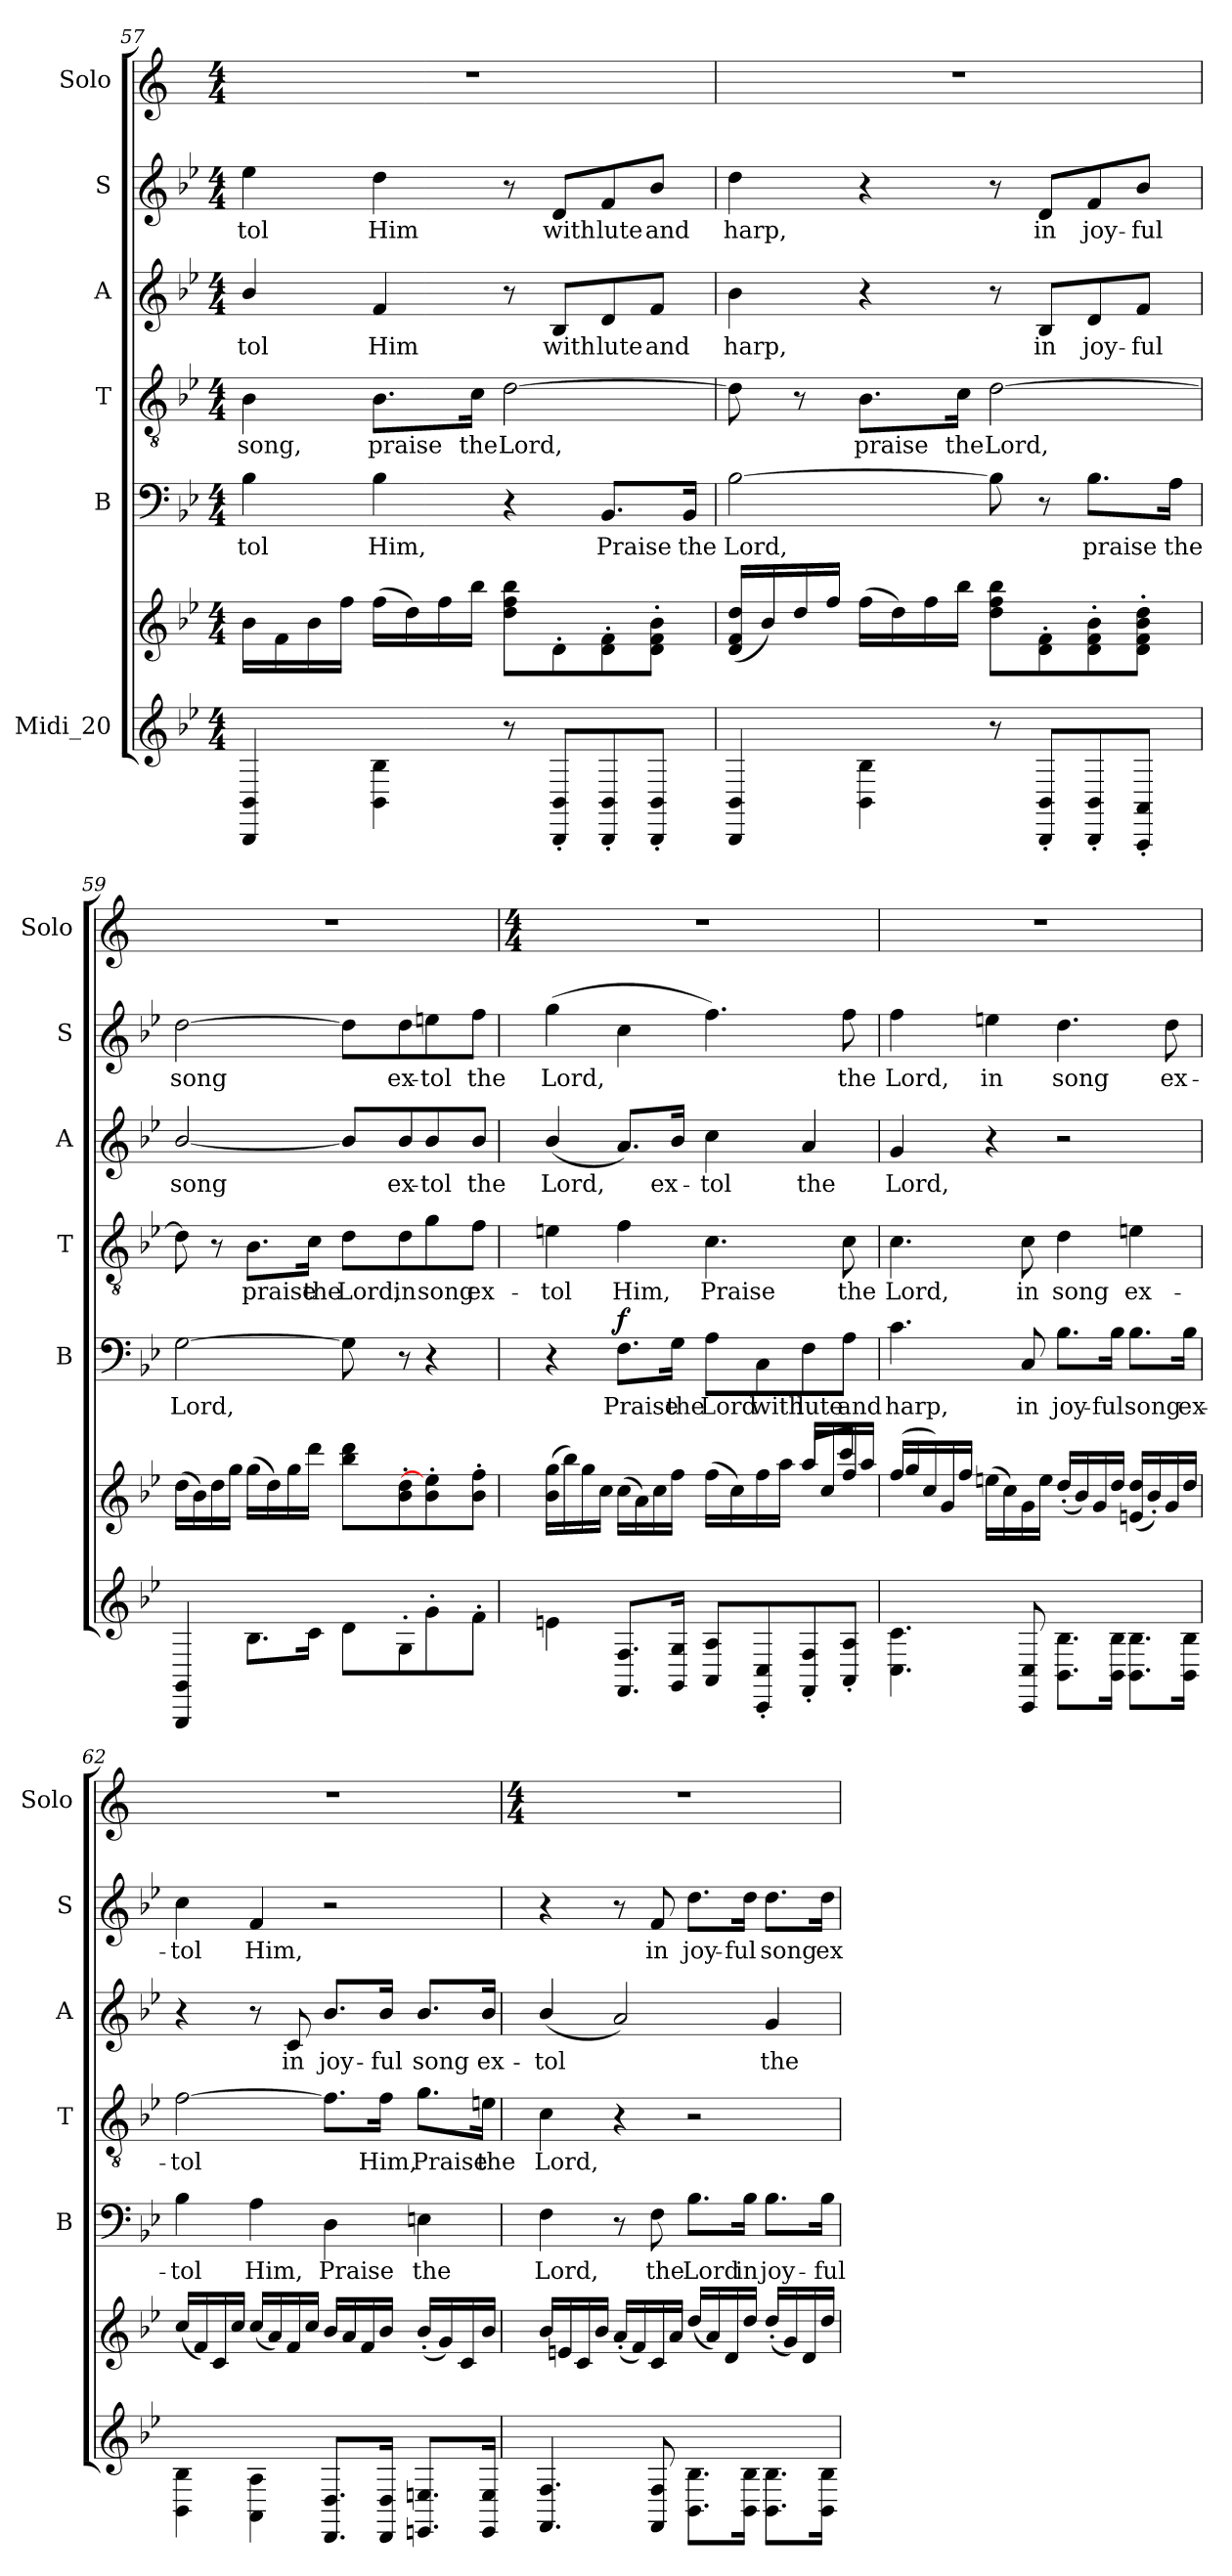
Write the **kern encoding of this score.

**kern	**kern	**kern	**text	**dynam	**kern	**text	**kern	**text	**kern	**text	**kern
*part6	*part6	*part5	*part5	*part5	*part4	*part4	*part3	*part3	*part2	*part2	*part1
*staff7	*staff6	*staff5	*staff5	*staff5	*staff4	*staff4	*staff3	*staff3	*staff2	*staff2	*staff1
*I"Midi_20	*	*I"B	*	*	*I"T	*	*I"A	*	*I"S	*	*I"Solo
*	*	*I'B	*	*	*I'T	*	*I'A	*	*I'S	*	*I'Solo
!!LO:LB:g=z
*clefG2	*clefG2	*clefF4	*	*	*clefGv2	*	*clefG2	*	*clefG2	*	*clefG2
*k[b-e-]	*k[b-e-]	*k[b-e-]	*	*	*k[b-e-]	*	*k[b-e-]	*	*k[b-e-]	*	*k[]
*M4/4	*M4/4	*M4/4	*	*	*M4/4	*	*M4/4	*	*M4/4	*	*M4/4
=57	=57	=57	=57	=57	=57	=57	=57	=57	=57	=57	=57
!	!	!	!LO:LY:b	!	!	!LO:LY:b	!	!LO:LY:b	!	!LO:LY:b	!
4BBB-/ 4BB-/	16b-\LL	4B-\	-tol	.	4B-\	song,	4b-/	-tol	4ee-\	-tol	1r
.	16f\	.	.	.	.	.	.	.	.	.	.
.	16b-\	.	.	.	.	.	.	.	.	.	.
.	16ff\JJ	.	.	.	.	.	.	.	.	.	.
!	!	!	!LO:LY:b	!	!	!LO:LY:b	!	!LO:LY:b	!	!LO:LY:b	!
4BB-\ 4B-\	(>16ff\LL	4B-\	Him,	.	8.B-\L	praise	4f/	Him	4dd\	Him	.
.	16dd\)	.	.	.	.	.	.	.	.	.	.
.	16ff\	.	.	.	.	.	.	.	.	.	.
!	!	!	!	!	!	!LO:LY:b	!	!	!	!	!
.	16bb-\JJ	.	.	.	16c\Jk	the	.	.	.	.	.
!	!	!	!	!	!	!LO:LY:b	!	!	!	!	!
8r	8dd\ 8ff\ 8bb-\L	4r	.	.	[2d\	Lord,	8r	.	8r	.	.
!	!	!	!	!	!	!	!	!LO:LY:b	!	!LO:LY:b	!
8BBB-/' 8BB-/'L	8d'\	.	.	.	.	.	8B-/L	with	8d/L	with	.
!	!	!	!LO:LY:b	!	!	!	!	!LO:LY:b	!	!LO:LY:b	!
8BBB-/' 8BB-/'	8d\' 8f\'	8.BB-/L	Praise	.	.	.	8d/	lute	8f/	lute	.
!	!	!	!	!	!	!	!	!LO:LY:b	!	!LO:LY:b	!
8BBB-/' 8BB-/'J	8d\' 8f\' 8b-\'J	.	.	.	.	.	8f/J	and	8b-/J	and	.
!	!	!	!LO:LY:b	!	!	!	!	!	!	!	!
.	.	16BB-/Jk	the	.	.	.	.	.	.	.	.
=58	=58	=58	=58	=58	=58	=58	=58	=58	=58	=58	=58
!	!	!	!LO:LY:b	!	!	!	!	!LO:LY:b	!	!LO:LY:b	!
4BBB-/ 4BB-/	(<16d/ 16f/ 16dd/LL	[2B-\	Lord,	.	8d\]	.	4b-\	harp,	4dd\	harp,	1r
.	16b-/)	.	.	.	.	.	.	.	.	.	.
.	16dd/	.	.	.	8r	.	.	.	.	.	.
.	16ff/JJ	.	.	.	.	.	.	.	.	.	.
!	!	!	!	!	!	!LO:LY:b	!	!	!	!	!
4BB-\ 4B-\	(>16ff\LL	.	.	.	8.B-\L	praise	4r	.	4r	.	.
.	16dd\)	.	.	.	.	.	.	.	.	.	.
.	16ff\	.	.	.	.	.	.	.	.	.	.
!	!	!	!	!	!	!LO:LY:b	!	!	!	!	!
.	16bb-\JJ	.	.	.	16c\Jk	the	.	.	.	.	.
!	!	!	!	!	!	!LO:LY:b	!	!	!	!	!
8r	8dd\ 8ff\ 8bb-\L	8B-\]	.	.	[2d\	Lord,	8r	.	8r	.	.
!	!	!	!	!	!	!	!	!LO:LY:b	!	!LO:LY:b	!
8BBB-/' 8BB-/'L	8d\' 8f\'	8r	.	.	.	.	8B-/L	in	8d/L	in	.
!	!	!	!LO:LY:b	!	!	!	!	!LO:LY:b	!	!LO:LY:b	!
8BBB-/' 8BB-/'	8d\' 8f\' 8b-\'	8.B-\L	praise	.	.	.	8d/	joy-	8f/	joy-	.
!	!	!	!	!	!	!	!	!LO:LY:b	!	!LO:LY:b	!
8AAA/' 8AA/'J	8d\' 8f\' 8b-\' 8dd\'J	.	.	.	.	.	8f/J	-ful	8b-/J	-ful	.
!	!	!	!LO:LY:b	!	!	!	!	!	!	!	!
.	.	16A\Jk	the	.	.	.	.	.	.	.	.
=59	=59	=59	=59	=59	=59	=59	=59	=59	=59	=59	=59
!	!	!	!LO:LY:b	!	!	!	!	!LO:LY:b	!	!LO:LY:b	!
4GGG/ 4GG/	(>16dd\LL	[2G\	Lord,	.	8d\]	.	[2b-/	song	[2dd\	song	1r
.	16b-\)	.	.	.	.	.	.	.	.	.	.
.	16dd\	.	.	.	8r	.	.	.	.	.	.
.	16gg\JJ	.	.	.	.	.	.	.	.	.	.
!	!	!	!	!	!	!LO:LY:b	!	!	!	!	!
8.B-\L	(>16gg\LL	.	.	.	8.B-\L	praise	.	.	.	.	.
.	16dd\)	.	.	.	.	.	.	.	.	.	.
.	16gg\	.	.	.	.	.	.	.	.	.	.
!	!	!	!	!	!	!LO:LY:b	!	!	!	!	!
16c\Jk	16ddd\JJ	.	.	.	16c\Jk	the	.	.	.	.	.
!	!	!	!	!	!	!LO:LY:b	!	!	!	!	!
8d\L	8bb-\ 8ddd\L	8G\]	.	.	8d\L	Lord,	8b-/L]	.	8dd\L]	.	.
!	!	!	!	!	!	!LO:LY:b	!	!LO:LY:b	!	!LO:LY:b	!
8G'\	8b-\' 8dd\'	8r	.	.	8d\	in	8b-/	ex-	8dd\	ex-	.
!	!	!	!	!	!	!LO:LY:b	!	!LO:LY:b	!	!LO:LY:b	!
8g'\	8b-\' 8ee\]'	4r	.	.	8g\	song	8b-/	-tol	8een\	-tol	.
!	!	!	!	!	!	!LO:LY:b	!	!LO:LY:b	!	!LO:LY:b	!
8f'\J	8b-\' 8ff\'J	.	.	.	8f\J	ex-	8b-/J	the	8ff\J	the	.
!!LO:PB:g=z
=60	=60	=60	=60	=60	=60	=60	=60	=60	=60	=60	=60
*	*	*	*	*	*	*	*	*	*	*	*M4/4
*	*^	*	*	*	*	*	*	*	*	*	*
!	!	!	!	!	!	!	!LO:LY:b	!	!LO:LY:b	!	!LO:LY:b	!
4en\	(>16b-\ 16gg\LL	2ryy	4r	.	.	4en\	-tol	(<4b-/	Lord,	(>4gg\	Lord,	1r
.	16bb-\)	.	.	.	.	.	.	.	.	.	.	.
.	16gg\	.	.	.	.	.	.	.	.	.	.	.
.	16cc\JJ	.	.	.	.	.	.	.	.	.	.	.
!	!	!	!	!LO:LY:b	!LO:DY:b	!	!LO:LY:b	!	!	!	!	!
8.FF/ 8.F/L	(>16cc\LL	.	8.F\L	Praise	f	4f\	Him,	8.a/L)	.	4cc\	.	.
.	16a\)	.	.	.	.	.	.	.	.	.	.	.
.	16cc\	.	.	.	.	.	.	.	.	.	.	.
!	!	!	!	!LO:LY:b	!	!	!	!	!LO:LY:b	!	!	!
16GG/ 16G/Jk	16ff\JJ	.	16G\Jk	the	.	.	.	16b-/Jk	ex-	.	.	.
!	!	!	!	!LO:LY:b	!	!	!LO:LY:b	!	!LO:LY:b	!	!	!
8AA/ 8A/L	(<16ff\LL	4ryy	8A\L	Lord	.	4.c\	Praise	4cc\	-tol	4.ff\)	.	.
.	16cc\)	.	.	.	.	.	.	.	.	.	.	.
!	!	!	!	!LO:LY:b	!	!	!	!	!	!	!	!
8CC/' 8C/'	16ff\	.	8C\	with	.	.	.	.	.	.	.	.
.	16aa\JJ	.	.	.	.	.	.	.	.	.	.	.
!	!	!	!	!LO:LY:b	!	!	!	!	!LO:LY:b	!	!	!
8FF/' 8F/'	16aa/LL	8aa/L	8F\	lute	.	.	.	4a/	the	.	.	.
.	16cc/	.	.	.	.	.	.	.	.	.	.	.
!	!	!	!	!LO:LY:b	!	!	!LO:LY:b	!	!	!	!LO:LY:b	!
8AA/' 8A/'J	16ff/	8ccc/J	8A\J	and	.	8c\	the	.	.	8ff\	the	.
.	16aa/JJ	.	.	.	.	.	.	.	.	.	.	.
=61	=61	=61	=61	=61	=61	=61	=61	=61	=61	=61	=61	=61
!	!	!	!	!LO:LY:b	!	!	!LO:LY:b	!	!LO:LY:b	!	!LO:LY:b	!
4.C\ 4.c\	(>16ff/LL	4gg/	4.c\	harp,	.	4.c\	Lord,	4g/	Lord,	4ff\	Lord,	1r
.	16cc/)	.	.	.	.	.	.	.	.	.	.	.
.	16g/	.	.	.	.	.	.	.	.	.	.	.
.	16ff/JJ	.	.	.	.	.	.	.	.	.	.	.
!	!	!	!	!	!	!	!	!	!	!	!LO:LY:b	!
.	(>16een\LL	2ryy	.	.	.	.	.	4r	.	4een\	in	.
.	16cc\)	.	.	.	.	.	.	.	.	.	.	.
!	!	!	!	!LO:LY:b	!	!	!LO:LY:b	!	!	!	!	!
8CC/ 8C/	16g\	.	8C/	in	.	8c\	in	.	.	.	.	.
.	16ee\JJ	.	.	.	.	.	.	.	.	.	.	.
!	!	!	!	!LO:LY:b	!	!	!LO:LY:b	!	!	!	!LO:LY:b	!
8.BB-\ 8.B-\L	(>16dd'/LL	.	8.B-\L	joy-	.	4d\	song	2r	.	4.dd\	song	.
.	16b-/)	.	.	.	.	.	.	.	.	.	.	.
.	16g/	.	.	.	.	.	.	.	.	.	.	.
!	!	!	!	!LO:LY:b	!	!	!	!	!	!	!	!
16BB-\ 16B-\Jk	16dd/JJ	.	16B-\Jk	-ful	.	.	.	.	.	.	.	.
!	!	!	!	!LO:LY:b	!	!	!LO:LY:b	!	!	!	!	!
8.BB-\ 8.B-\L	(<16en/ 16dd/LL	4ryy	8.B-\L	song	.	4en\	ex-	.	.	.	.	.
.	16b-'/)	.	.	.	.	.	.	.	.	.	.	.
!	!	!	!	!	!	!	!	!	!	!	!LO:LY:b	!
.	16g/	.	.	.	.	.	.	.	.	8dd\	ex-	.
!	!	!	!	!LO:LY:b	!	!	!	!	!	!	!	!
16BB-\ 16B-\Jk	16dd/JJ	.	16B-\Jk	ex-	.	.	.	.	.	.	.	.
!!LO:LB:g=z
=62	=62	=62	=62	=62	=62	=62	=62	=62	=62	=62	=62	=62
!	!	!	!	!LO:LY:b	!	!	!LO:LY:b	!	!	!	!LO:LY:b	!
4BB-\ 4B-\	(<16cc/LL	2ryy	4B-\	-tol	.	[2f\	-tol	4r	.	4cc\	-tol	1r
.	16f/)	.	.	.	.	.	.	.	.	.	.	.
.	16c/	.	.	.	.	.	.	.	.	.	.	.
.	16cc/JJ	.	.	.	.	.	.	.	.	.	.	.
!	!	!	!	!LO:LY:b	!	!	!	!	!	!	!LO:LY:b	!
4AA\ 4A\	(<16cc/LL	.	4A\	Him,	.	.	.	8r	.	4f/	Him,	.
.	16a/)	.	.	.	.	.	.	.	.	.	.	.
!	!	!	!	!	!	!	!	!	!LO:LY:b	!	!	!
.	16f/	.	.	.	.	.	.	8c/	in	.	.	.
.	16cc/JJ	.	.	.	.	.	.	.	.	.	.	.
!	!	!	!	!LO:LY:b	!	!	!	!	!LO:LY:b	!	!	!
8.DD/ 8.D/L	16b-/LL	2ryy	4D\	Praise	.	8.f\L]	.	8.b-/L	joy-	2r	.	.
.	16a/	.	.	.	.	.	.	.	.	.	.	.
.	16f/	.	.	.	.	.	.	.	.	.	.	.
!	!	!	!	!	!	!	!LO:LY:b	!	!LO:LY:b	!	!	!
16DD/ 16D/Jk	16b-/JJ	.	.	.	.	16f\Jk	Him,	16b-/Jk	-ful	.	.	.
!	!	!	!	!LO:LY:b	!	!	!LO:LY:b	!	!LO:LY:b	!	!	!
8.EEn/ 8.En/L	(<16b-'/LL	.	4En\	the	.	8.g\L	Praise	8.b-/L	song	.	.	.
.	16g/)	.	.	.	.	.	.	.	.	.	.	.
.	16c/	.	.	.	.	.	.	.	.	.	.	.
!	!	!	!	!	!	!	!LO:LY:b	!	!LO:LY:b	!	!	!
16EE/ 16E/Jk	16b-/JJ	.	.	.	.	16en\Jk	the	16b-/Jk	ex-	.	.	.
*	*v	*v	*	*	*	*	*	*	*	*	*	*
!!LO:PB:g=z
=63	=63	=63	=63	=63	=63	=63	=63	=63	=63	=63	=63
*	*	*	*	*	*	*	*	*	*	*	*M4/4
!	!	!	!LO:LY:b	!	!	!LO:LY:b	!	!LO:LY:b	!	!	!
*	*	*	*	*	*^	*	*	*	*	*	*
4.FF/ 4.F/	16b-/LL	4F\	Lord,	.	4c\	2ryy	Lord,	(<4b-/	-tol	4r	.	1r
.	16en/	.	.	.	.	.	.	.	.	.	.	.
.	16c/	.	.	.	.	.	.	.	.	.	.	.
.	16b-/JJ	.	.	.	.	.	.	.	.	.	.	.
.	(<16a'/LL	8r	.	.	4r	.	.	2a/)	.	8r	.	.
.	16f/)	.	.	.	.	.	.	.	.	.	.	.
!	!	!	!LO:LY:b	!	!	!	!	!	!	!	!LO:LY:b	!
8FF/ 8F/	16c/	8F\	the	.	.	.	.	.	.	8f/	in	.
.	16a/JJ	.	.	.	.	.	.	.	.	.	.	.
!	!	!	!LO:LY:b	!	!	!	!	!	!	!	!LO:LY:b	!
8.BB-\ 8.B-\L	(<16dd/LL	8.B-\L	Lord	.	2r	2ryy	.	.	.	8.dd\L	joy-	.
.	16a/)	.	.	.	.	.	.	.	.	.	.	.
.	16d/	.	.	.	.	.	.	.	.	.	.	.
!	!	!	!LO:LY:b	!	!	!	!	!	!	!	!LO:LY:b	!
16BB-\ 16B-\Jk	16dd/JJ	16B-\Jk	in	.	.	.	.	.	.	16dd\Jk	-ful	.
!	!	!	!LO:LY:b	!	!	!	!	!	!LO:LY:b	!	!LO:LY:b	!
8.BB-\ 8.B-\L	(<16dd'/LL	8.B-\L	joy-	.	.	.	.	4g/	the	8.dd\L	song	.
.	16g/)	.	.	.	.	.	.	.	.	.	.	.
.	16d/	.	.	.	.	.	.	.	.	.	.	.
!	!	!	!LO:LY:b	!	!	!	!	!	!	!	!LO:LY:b	!
16BB-\ 16B-\Jk	16dd/JJ	16B-\Jk	-ful	.	.	.	.	.	.	16dd\Jk	ex-	.
*	*	*	*	*	*v	*v	*	*	*	*	*	*
=	=	=	=	=	=	=	=	=	=	=	=
*-	*-	*-	*-	*-	*-	*-	*-	*-	*-	*-	*-
